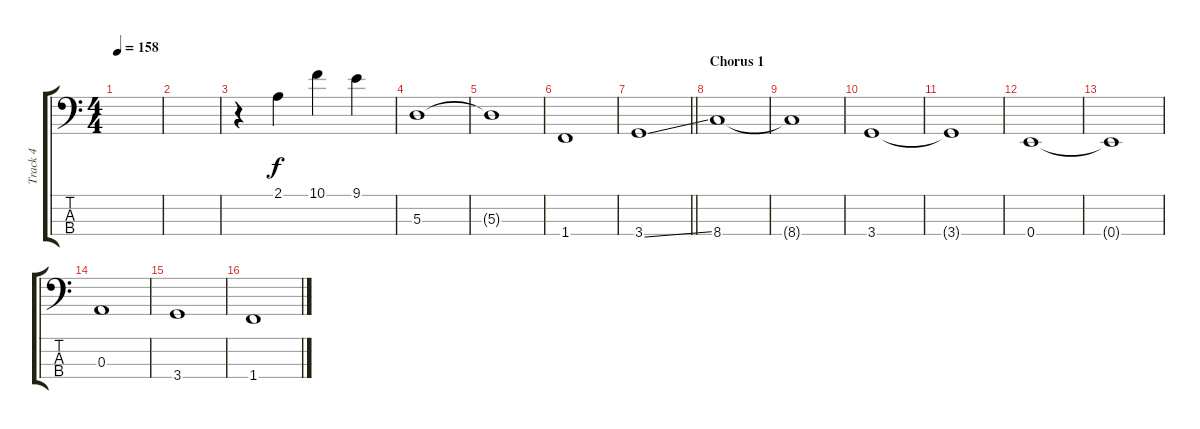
\track ("Track 4" "Track 4") {instrument electricbassfinger}
\staff {score tabs}
\tuning (G2 D2 A1 E1) {hide}
\ts (4 4)
\tempo 158
\clef f4
\ks c
|
|
r.4 2.1.4 10.1.4 9.1.4 |
5.3.1 |
5.3{t}.1 |
1.4.1 |
\barLineRight lightlight
3.4{ss}.1 |
\section ("" "Chorus 1")
8.4.1 |
8.4{t}.1 |
3.4.1 |
3.4{t}.1 |
0.4.1 |
0.4{t}.1 |
0.3.1 |
3.4.1 |
1.4.1
